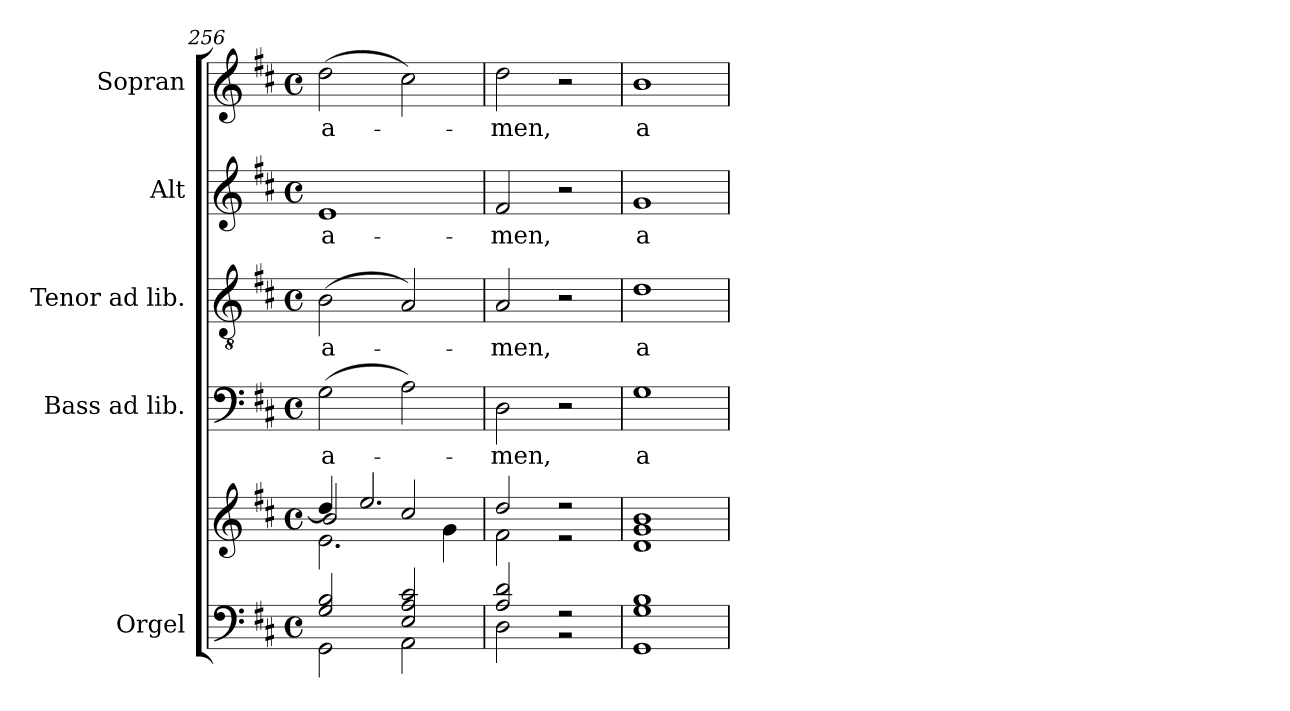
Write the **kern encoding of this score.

**kern	**kern	**kern	**text	**kern	**text	**kern	**text	**kern	**text
*part5	*part5	*part4	*part4	*part3	*part3	*part2	*part2	*part1	*part1
*staff6	*staff5	*staff4	*staff4	*staff3	*staff3	*staff2	*staff2	*staff1	*staff1
*I"Orgel	*	*I"Bass ad lib.	*	*I"Tenor ad lib.	*	*I"Alt	*	*I"Sopran	*
*I'Org.	*	*I'B.	*	*I'T.	*	*I'A.	*	*I'S.	*
*clefF4	*clefG2	*clefF4	*	*clefGv2	*	*clefG2	*	*clefG2	*
*k[f#c#]	*k[f#c#]	*k[f#c#]	*	*k[f#c#]	*	*k[f#c#]	*	*k[f#c#]	*
*D:	*D:	*D:	*	*D:	*	*D:	*	*D:	*
*M4/4	*M4/4	*M4/4	*	*M4/4	*	*M4/4	*	*M4/4	*
*met(c)	*met(c)	*met(c)	*	*met(c)	*	*met(c)	*	*met(c)	*
=256	=256	=256	=256	=256	=256	=256	=256	=256	=256
*^	*^	*	*	*	*	*	*	*	*
*	*	*	*^	*	*	*	*	*	*	*	*
!	!	!	!	!	!	!LO:LY:b	!	!LO:LY:b	!	!LO:LY:b	!	!LO:LY:b
2G/ 2B/	2GG\	4dd/]	2.e\	2b/	(>2G\	a-	(>2B\	a-	1e	a-	(>2dd\	a-
.	.	2.ee/	.	.	.	.	.	.	.	.	.	.
2E/ 2A/ 2c#/	2AA\	.	.	2cc#/	2A\)	.	2A/)	.	.	.	2cc#\)	.
.	.	.	4g\	.	.	.	.	.	.	.	.	.
*	*	*	*v	*v	*	*	*	*	*	*	*	*
=257	=257	=257	=257	=257	=257	=257	=257	=257	=257	=257	=257
!	!	!	!	!	!LO:LY:b	!	!LO:LY:b	!	!LO:LY:b	!	!LO:LY:b
2A/ 2d/	2D\	2dd/	2f#\	2D\	-men,	2A/	-men,	2f#/	-men,	2dd\	-men,
2r	2r	2r	2r	2r	.	2r	.	2r	.	2r	.
=258	=258	=258	=258	=258	=258	=258	=258	=258	=258	=258	=258
!	!	!	!	!	!LO:LY:b	!	!LO:LY:b	!	!LO:LY:b	!	!LO:LY:b
*v	*v	*	*	*	*	*	*	*	*	*	*
*	*v	*v	*	*	*	*	*	*	*	*
1GG 1G 1B	1d 1g 1b	1G	a-	1d	a-	1g	a-	1b	a-
=	=	=	=	=	=	=	=	=	=
*-	*-	*-	*-	*-	*-	*-	*-	*-	*-
